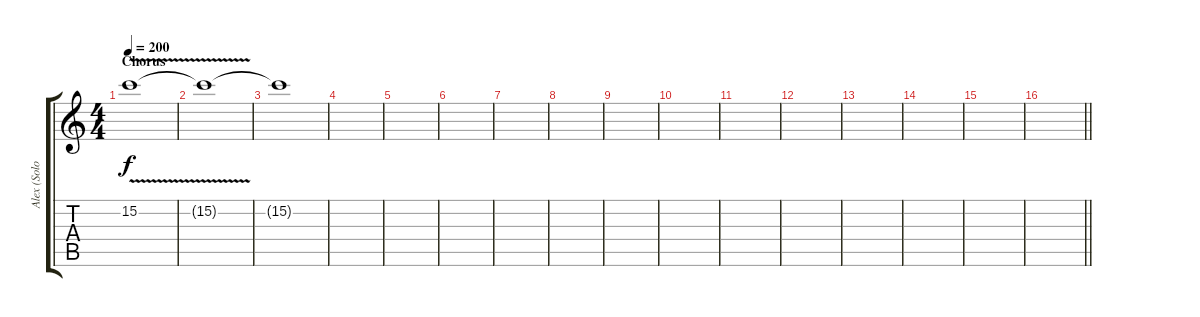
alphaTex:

\track ("Alex (Solo)" "Alex (Solo") {instrument overdrivenguitar}
\staff {score tabs}
\tuning (D4 A3 F3 C3 G2 C2) {hide}
\ts (4 4)
\section ("" "Chorus")
\tempo 200
\clef g2
\ks c
15.2{v}.1{dy f volume 0} |
15.2{t}.1 |
15.2{t}.1 |
|
|
|
|
|
|
|
|
|
|
|
|
\barLineRight lightlight
